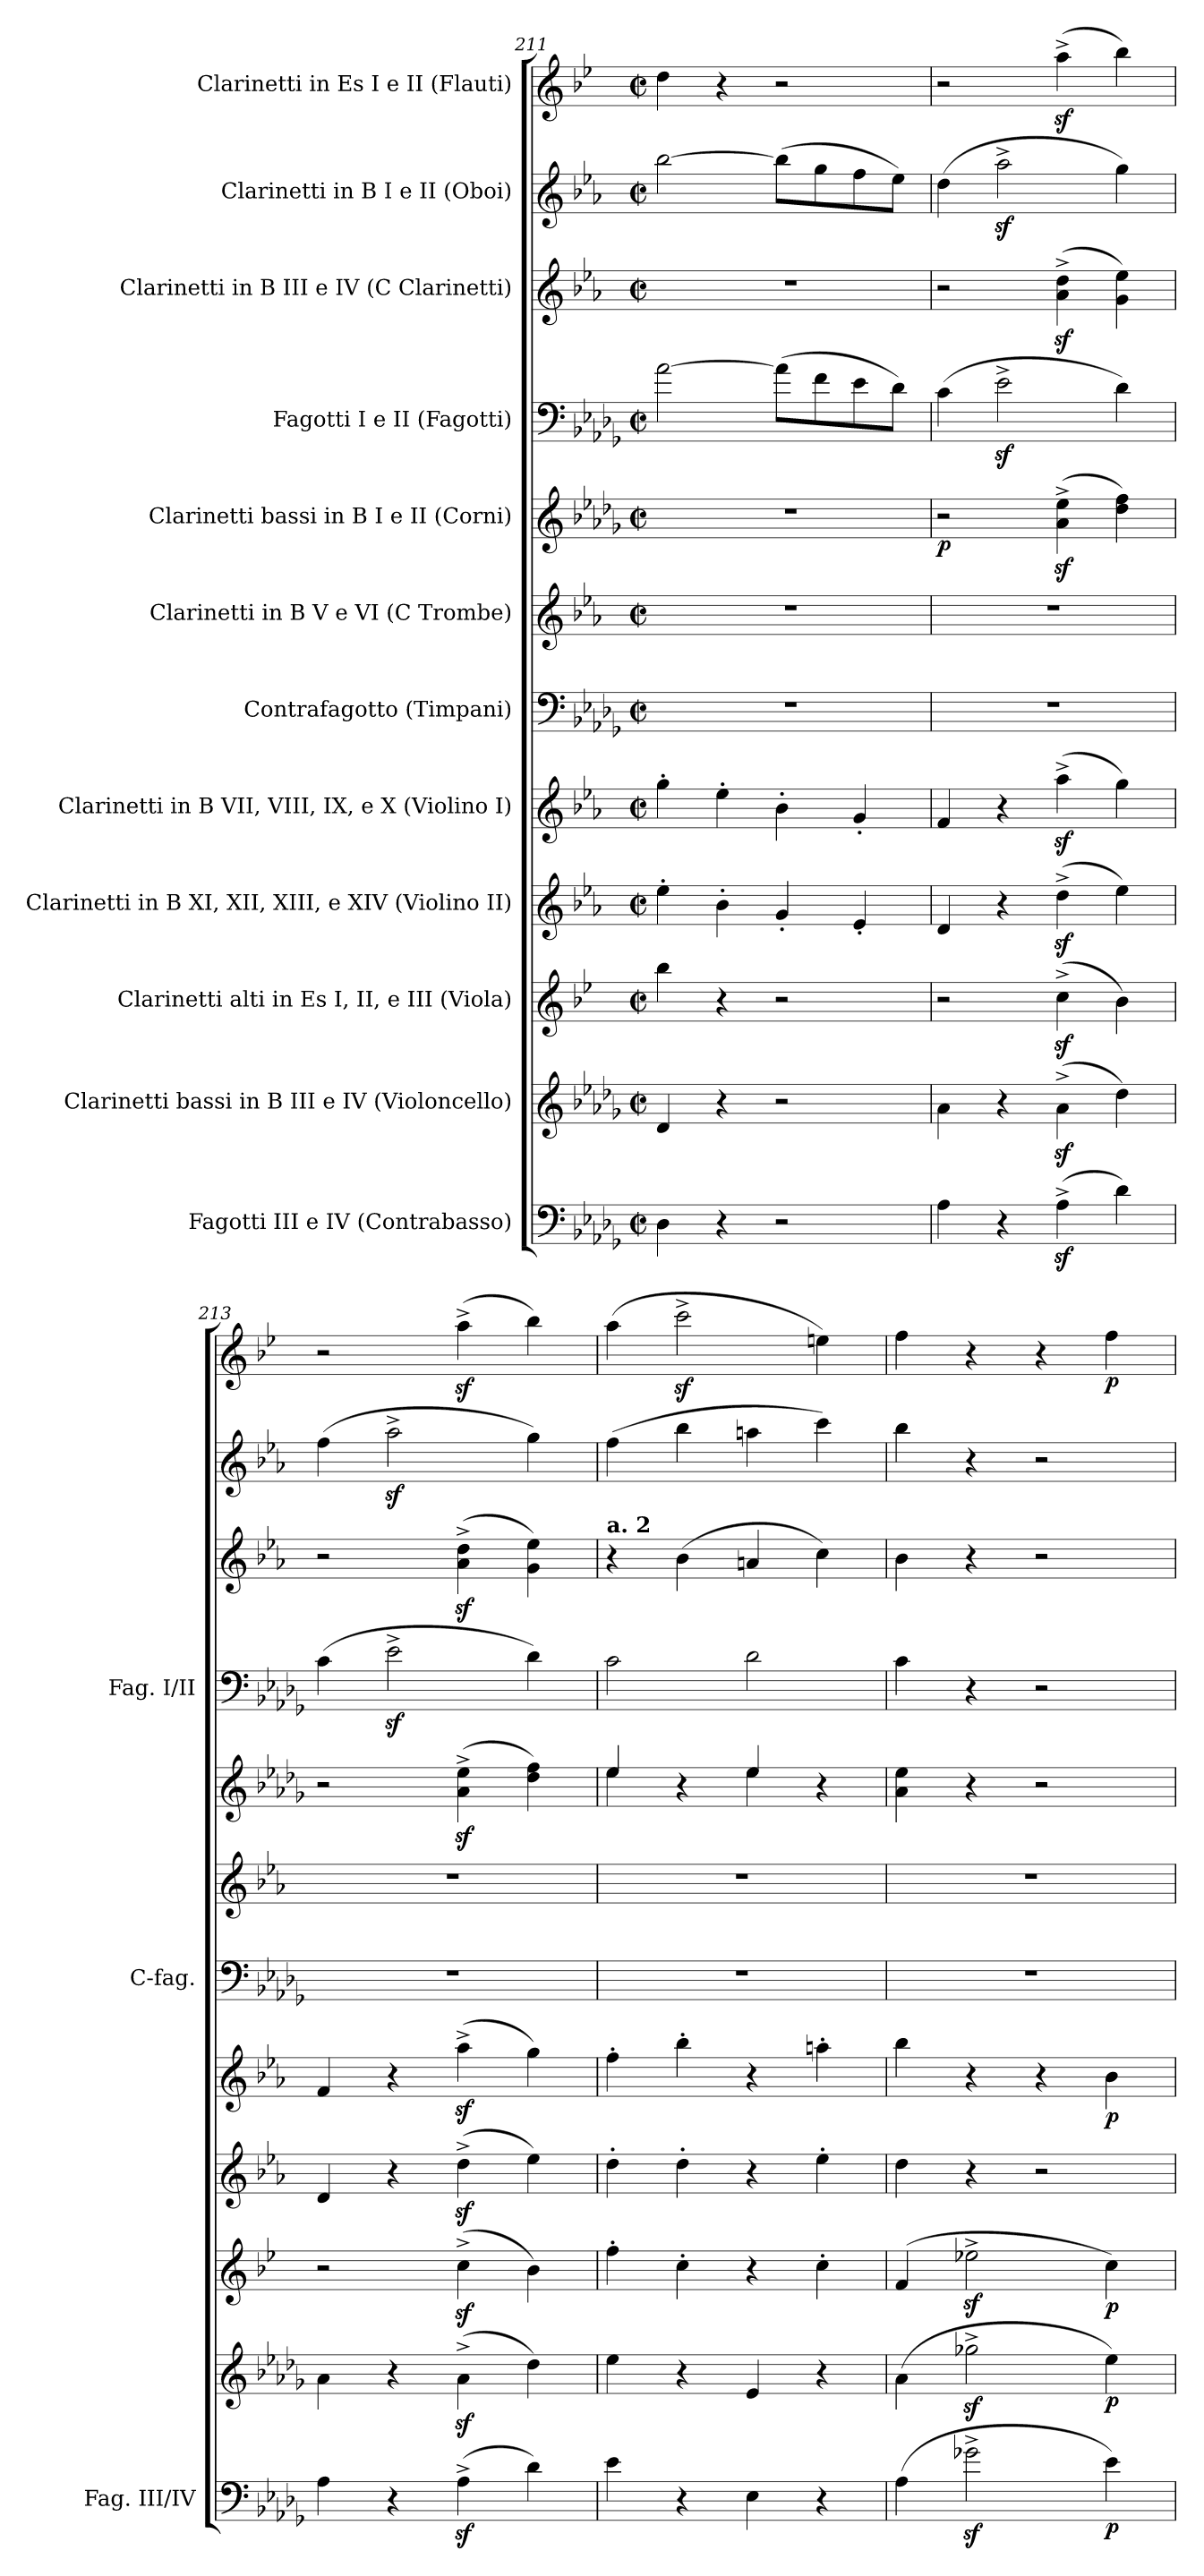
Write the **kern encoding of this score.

**kern	**dynam	**kern	**dynam	**kern	**dynam	**kern	**kern	**dynam	**kern	**kern	**kern	**dynam	**kern	**kern	**kern	**kern	**dynam
*part12	*part12	*part11	*part11	*part10	*part10	*part9	*part8	*part8	*part7	*part6	*part5	*part5	*part4	*part3	*part2	*part1	*part1
*staff12	*staff12	*staff11	*staff11	*staff10	*staff10	*staff9	*staff8	*staff8	*staff7	*staff6	*staff5	*staff5	*staff4	*staff3	*staff2	*staff1	*staff1
*I"Fagotti III e IV (Contrabasso)	*	*I"Clarinetti bassi in B III e IV (Violoncello)	*	*I"Clarinetti alti in Es I, II, e III (Viola)	*	*I"Clarinetti in B XI, XII, XIII, e XIV (Violino II)	*I"Clarinetti in B VII, VIII, IX, e X (Violino I)	*	*I"Contrafagotto (Timpani)	*I"Clarinetti in B V e VI (C Trombe)	*I"Clarinetti bassi in B I e II (Corni)	*	*I"Fagotti I e II (Fagotti)	*I"Clarinetti in B III e IV (C Clarinetti)	*I"Clarinetti in B I e II (Oboi)	*I"Clarinetti in Es I e II (Flauti)	*
*I'Fag. III/IV	*	*	*	*	*	*	*	*	*I'C-fag.	*	*	*	*I'Fag. I/II	*	*	*	*
*clefF4	*	*clefG2	*	*clefG2	*	*clefG2	*clefG2	*	*clefF4	*clefG2	*clefG2	*	*clefF4	*clefG2	*clefG2	*clefG2	*
*	*	*ITrd8c14	*	*ITrd5c9	*	*ITrd1c2	*ITrd1c2	*	*ITrd7c12	*ITrd1c2	*ITrd8c14	*	*	*ITrd1c2	*ITrd1c2	*ITrd-2c-3	*
*k[b-e-a-d-g-]	*	*k[b-e-a-d-g-]	*	*k[b-e-a-d-g-]	*	*k[b-e-a-d-g-]	*k[b-e-a-d-g-]	*	*k[b-e-a-d-g-]	*k[b-e-a-d-g-]	*k[b-e-a-d-g-]	*	*k[b-e-a-d-g-]	*k[b-e-a-d-g-]	*k[b-e-a-d-g-]	*k[b-e-a-d-g-]	*
*M2/2	*	*M2/2	*	*M2/2	*	*M2/2	*M2/2	*	*M2/2	*M2/2	*M2/2	*	*M2/2	*M2/2	*M2/2	*M2/2	*
*met(c|)	*	*met(c|)	*	*met(c|)	*	*met(c|)	*met(c|)	*	*met(c|)	*met(c|)	*met(c|)	*	*met(c|)	*met(c|)	*met(c|)	*met(c|)	*
=211	=211	=211	=211	=211	=211	=211	=211	=211	=211	=211	=211	=211	=211	=211	=211	=211	=211
4D-\	.	4D-/	.	4dd-\	.	4dd-'\	4ff'\	.	1r	1r	1r	.	[2a-\	1r	[2aa-\	4ff\	.
4r	.	4r	.	4r	.	4a-'\	4dd-'\	.	.	.	.	.	.	.	.	4r	.
2r	.	2r	.	2r	.	4f'/	4a-'\	.	.	.	.	.	(>8a-\L]	.	(>8aa-\L]	2r	.
.	.	.	.	.	.	.	.	.	.	.	.	.	8f\	.	8ff\	.	.
.	.	.	.	.	.	4d-'/	4f'/	.	.	.	.	.	8e-\	.	8ee-\	.	.
.	.	.	.	.	.	.	.	.	.	.	.	.	8d-\J)	.	8dd-\J)	.	.
=212	=212	=212	=212	=212	=212	=212	=212	=212	=212	=212	=212	=212	=212	=212	=212	=212	=212
!	!	!	!	!	!	!	!	!	!	!	!	!LO:DY:b	!	!	!	!	!
4A-\	.	4A-\	.	2r	.	4c/	4e-/	.	1r	1r	2r	p	(>4c\	2r	(>4cc\	2r	.
4r	.	4r	.	.	.	4r	4r	.	.	.	.	.	2e-z<^\	.	2gg-z<^\	.	.
(>4A-z<^\	.	(>4A-z<^\	.	(>4e-z<^\	.	(>4ccz<^\	(>4gg-z<^\	.	.	.	(>4A-\z<^ 4e-\z<^	.	.	(>4g-\z<^ 4cc\z<^	.	(>4cccz<^\	.
4d-\)	.	4d-\)	.	4d-\)	.	4dd-\)	4ff\)	.	.	.	4d-\ 4f\)	.	4d-\)	4f\ 4dd-\)	4ff\)	4ddd-\)	.
=213	=213	=213	=213	=213	=213	=213	=213	=213	=213	=213	=213	=213	=213	=213	=213	=213	=213
4A-\	.	4A-\	.	2r	.	4c/	4e-/	.	1r	1r	2r	.	(>4c\	2r	(>4ee-\	2r	.
4r	.	4r	.	.	.	4r	4r	.	.	.	.	.	2e-z<^\	.	2gg-z<^\	.	.
(>4A-z<^\	.	(>4A-z<^\	.	(>4e-z<^\	.	(>4ccz<^\	(>4gg-z<^\	.	.	.	(>4A-\z<^ 4e-\z<^	.	.	(>4g-\z<^ 4cc\z<^	.	(>4cccz<^\	.
4d-\)	.	4d-\)	.	4d-\)	.	4dd-\)	4ff\)	.	.	.	4d-\ 4f\)	.	4d-\)	4f\ 4dd-\)	4ff\)	4ddd-\)	.
=214	=214	=214	=214	=214	=214	=214	=214	=214	=214	=214	=214	=214	=214	=214	=214	=214	=214
*	*	*	*	*	*	*	*	*	*	*	*^	*	*	*	*	*	*
!	!	!	!	!	!	!	!	!	!	!	!	!	!	!	!LO:TX:a:B:t=a. 2	!	!	!
4e-\	.	4e-\	.	4a-'\	.	4cc'\	4ee-'\	.	1r	1r	4e-/	4e-\	.	2c\	4r	(>4ee-\	(>4ccc\	.
4r	.	4r	.	4e-'\	.	4cc'\	4aa-'\	.	.	.	4r	4ryy	.	.	(>4a-\	4aa-\	2eee-z<^\	.
4E-\	.	4E-/	.	4r	.	4r	4r	.	.	.	4e-/	4e-\	.	2d-\	4gn/	4ggn\	.	.
4r	.	4r	.	4e-'\	.	4dd-'\	4ggn'\	.	.	.	4r	4ryy	.	.	4b-\)	4bb-\)	4ggn\)	.
*	*	*	*	*	*	*	*	*	*	*	*v	*v	*	*	*	*	*	*
=215	=215	=215	=215	=215	=215	=215	=215	=215	=215	=215	=215	=215	=215	=215	=215	=215	=215
(>4A-\	.	(>4A-\	.	(>4A-/	.	4cc\	4aa-\	.	1r	1r	4A-\ 4e-\	.	4c\	4a-\	4aa-\	4aa-\	.
2g-Xz<^\	.	2g-Xz<^\	.	2g-Xz<^\	.	4r	4r	.	.	.	4r	.	4r	4r	4r	4r	.
.	.	.	.	.	.	2r	4r	.	.	.	2r	.	2r	2r	2r	4r	.
!	!LO:DY:b	!	!LO:DY:b	!	!LO:DY:b	!	!	!LO:DY:b	!	!	!	!	!	!	!	!	!LO:DY:b
4e-\)	p	4e-\)	p	4e-\)	p	.	4a-\	p	.	.	.	.	.	.	.	4aa-\	p
=	=	=	=	=	=	=	=	=	=	=	=	=	=	=	=	=	=
*-	*-	*-	*-	*-	*-	*-	*-	*-	*-	*-	*-	*-	*-	*-	*-	*-	*-
